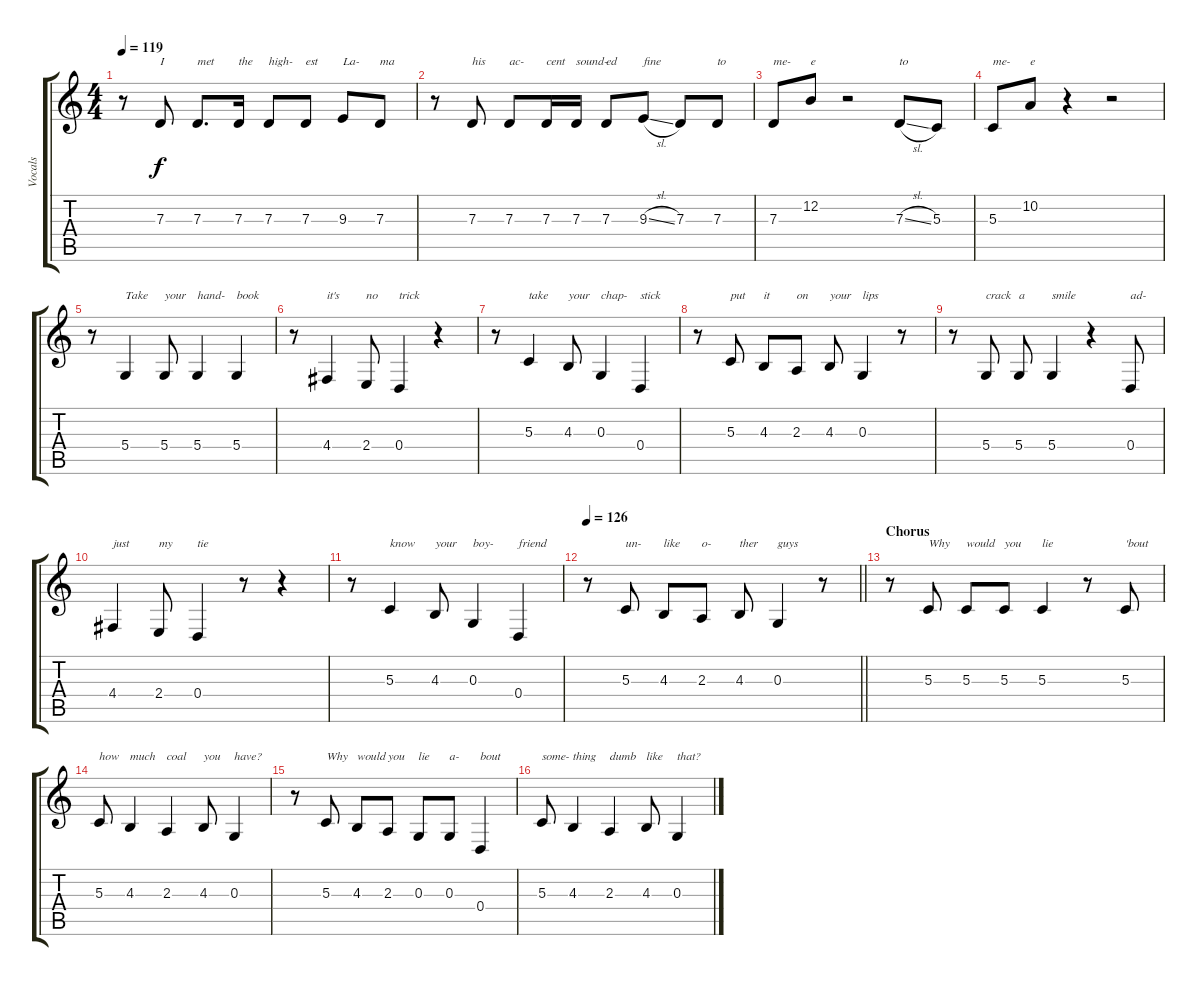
\track ("Vocals" "Vocals") {instrument lead6voice}
\staff {score tabs}
\tuning (E4 B3 G3 D3 A2 E2) {hide}
\ts (4 4)
\tempo 119
\clef g2
\ks c
r.8{dy f} 7.3.8{txt "I"} 7.3.8{d txt "met"} 7.3.16{txt "the"} 7.3.8{txt "high-"} 7.3.8{txt "est"} 9.3.8{txt "La-"} 7.3.8{txt "ma"} |
r.8 7.3.8{txt "his"} 7.3.8{txt "ac-"} 7.3.16{txt "cent"} 7.3.16{txt "sound-"} 7.3.8{txt "ed"} 9.3{sl}.8{txt "fine"} 7.3.8 7.3.8{txt "to"} |
7.3.8{txt "me-"} 12.2.8{txt "e"} r.2 7.3{sl}.8{txt "to"} 5.3.8 |
5.3.8{txt "me-"} 10.2.8{txt "e"} r.4 r.2 |
r.8 5.4.4{txt "Take"} 5.4.8{txt "your"} 5.4.4{txt "hand-"} 5.4.4{txt "book"} |
r.8 4.4.4{txt "it's"} 2.4.8{txt "no"} 0.4.4{txt "trick"} r.4 |
r.8 5.3.4{txt "take"} 4.3.8{txt "your"} 0.3.4{txt "chap-"} 0.4.4{txt "stick"} |
r.8 5.3.8{txt "put"} 4.3.8{txt "it"} 2.3.8{txt "on"} 4.3.8{txt "your"} 0.3.4{txt "lips"} r.8 |
r.8 5.4.8{txt "crack"} 5.4.8{txt "a"} 5.4.4{txt "smile"} r.4 0.4.8{txt "ad-"} |
4.4.4{txt "just"} 2.4.8{txt "my"} 0.4.4{txt "tie"} r.8 r.4 |
r.8 5.3.4{txt "know"} 4.3.8{txt "your"} 0.3.4{txt "boy-"} 0.4.4{txt "friend"} |
\tempo 126
\barLineRight lightlight
r.8 5.3.8{txt "un-"} 4.3.8{txt "like"} 2.3.8{txt "o-"} 4.3.8{txt "ther"} 0.3.4{txt "guys"} r.8 |
\section ("" "Chorus")
r.8 5.3.8{txt "Why"} 5.3.8{txt "would"} 5.3.8{txt "you"} 5.3.4{txt "lie"} r.8 5.3.8{txt "'bout"} |
5.3.8{txt "how"} 4.3.4{txt "much"} 2.3.4{txt "coal"} 4.3.8{txt "you"} 0.3.4{txt "have?"} |
r.8 5.3.8{txt "Why"} 4.3.8{txt "would"} 2.3.8{txt "you"} 0.3.8{txt "lie"} 0.3.8{txt "a-"} 0.4.4{txt "bout"} |
5.3.8{txt "some-"} 4.3.4{txt "thing"} 2.3.4{txt "dumb"} 4.3.8{txt "like"} 0.3.4{txt "that?"}
